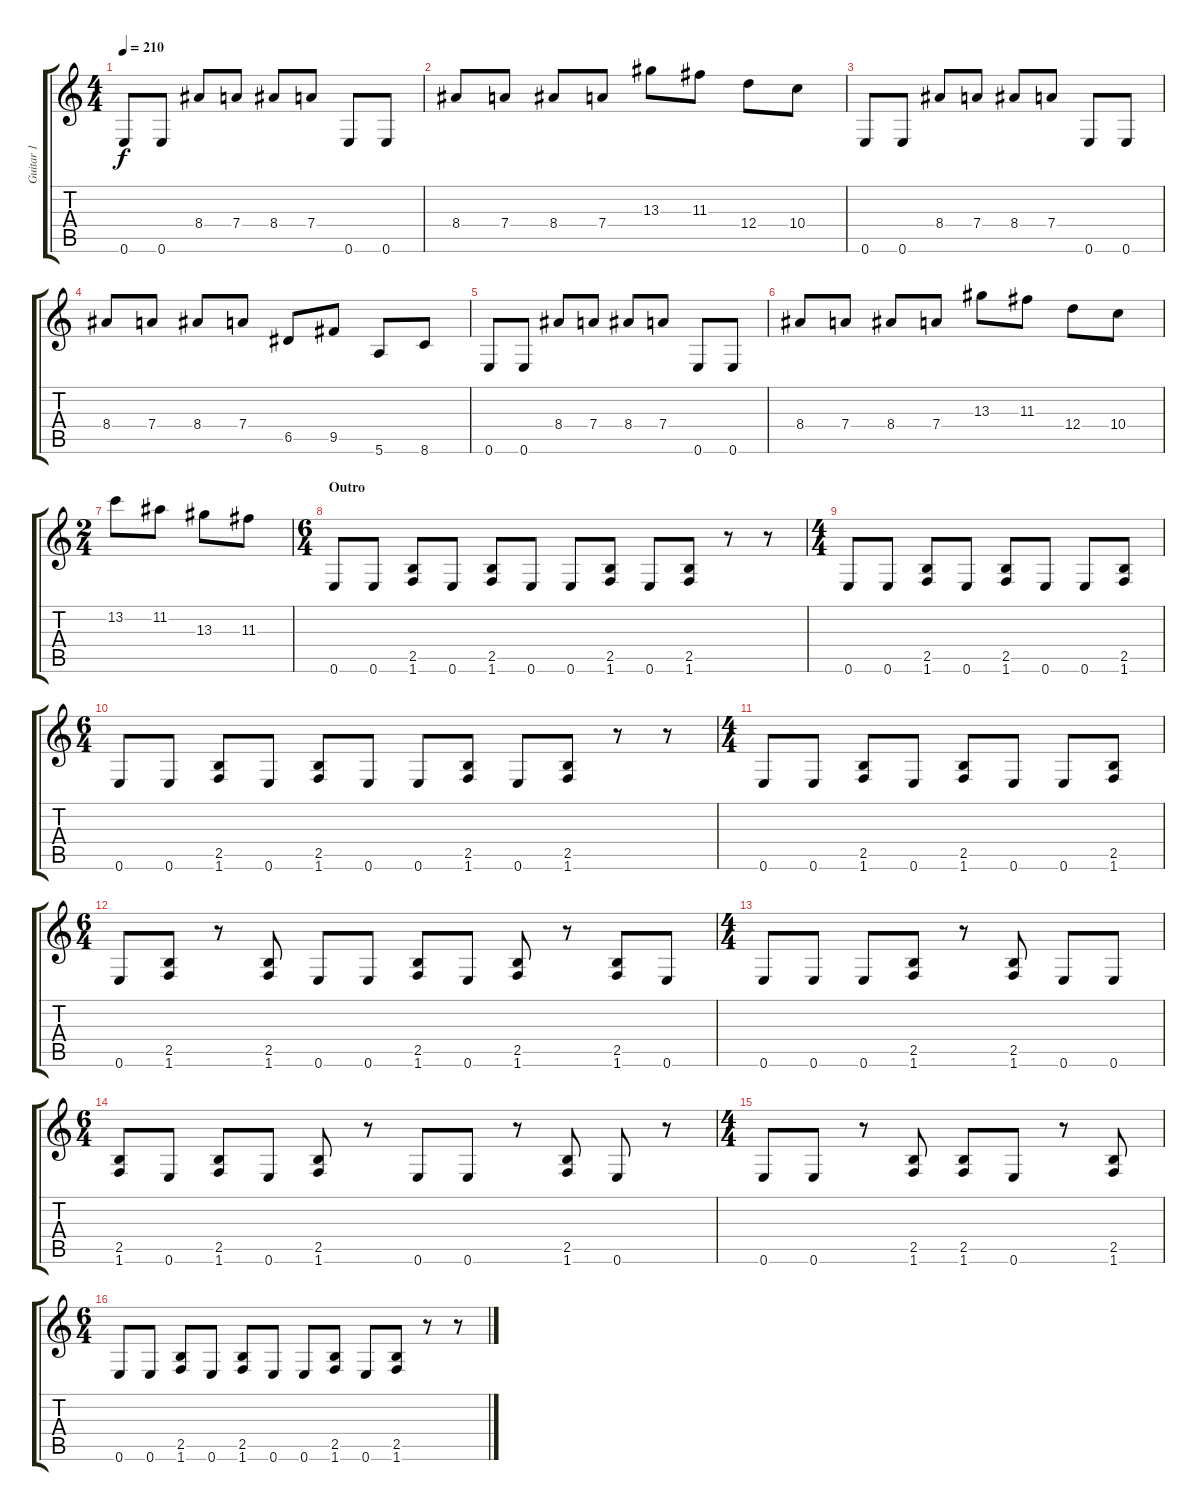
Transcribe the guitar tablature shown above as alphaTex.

\track ("Guitar 1" "Guitar 1") {instrument distortionguitar}
\staff {score tabs}
\tuning (E4 B3 G3 D3 A2 E2) {hide}
\ts (4 4)
\tempo 210
\clef g2
\ks c
0.6.8{dy f} 0.6.8 8.4.8 7.4.8 8.4.8 7.4.8 0.6.8 0.6.8 |
8.4.8 7.4.8 8.4.8 7.4.8 13.3.8 11.3.8 12.4.8 10.4.8 |
0.6.8 0.6.8 8.4.8 7.4.8 8.4.8 7.4.8 0.6.8 0.6.8 |
8.4.8 7.4.8 8.4.8 7.4.8 6.5.8 9.5.8 5.6.8 8.6.8 |
0.6.8 0.6.8 8.4.8 7.4.8 8.4.8 7.4.8 0.6.8 0.6.8 |
8.4.8 7.4.8 8.4.8 7.4.8 13.3.8 11.3.8 12.4.8 10.4.8 |
\ts (2 4)
13.2.8 11.2.8 13.3.8 11.3.8 |
\ts (6 4)
\section ("" "Outro")
0.6.8 0.6.8 (2.5 1.6).8 0.6.8 (2.5 1.6).8 0.6.8 0.6.8 (2.5 1.6).8 0.6.8 (2.5 1.6).8 r.8 r.8 |
\ts (4 4)
0.6.8 0.6.8 (2.5 1.6).8 0.6.8 (2.5 1.6).8 0.6.8 0.6.8 (2.5 1.6).8 |
\ts (6 4)
0.6.8 0.6.8 (2.5 1.6).8 0.6.8 (2.5 1.6).8 0.6.8 0.6.8 (2.5 1.6).8 0.6.8 (2.5 1.6).8 r.8 r.8 |
\ts (4 4)
0.6.8 0.6.8 (2.5 1.6).8 0.6.8 (2.5 1.6).8 0.6.8 0.6.8 (2.5 1.6).8 |
\ts (6 4)
0.6.8 (2.5 1.6).8 r.8 (2.5 1.6).8 0.6.8 0.6.8 (2.5 1.6).8 0.6.8 (2.5 1.6).8 r.8 (2.5 1.6).8 0.6.8 |
\ts (4 4)
0.6.8 0.6.8 0.6.8 (2.5 1.6).8 r.8 (2.5 1.6).8 0.6.8 0.6.8 |
\ts (6 4)
(2.5 1.6).8 0.6.8 (2.5 1.6).8 0.6.8 (2.5 1.6).8 r.8 0.6.8 0.6.8 r.8 (2.5 1.6).8 0.6.8 r.8 |
\ts (4 4)
0.6.8 0.6.8 r.8 (2.5 1.6).8 (2.5 1.6).8 0.6.8 r.8 (2.5 1.6).8 |
\ts (6 4)
0.6.8 0.6.8 (2.5 1.6).8 0.6.8 (2.5 1.6).8 0.6.8 0.6.8 (2.5 1.6).8 0.6.8 (2.5 1.6).8 r.8 r.8
